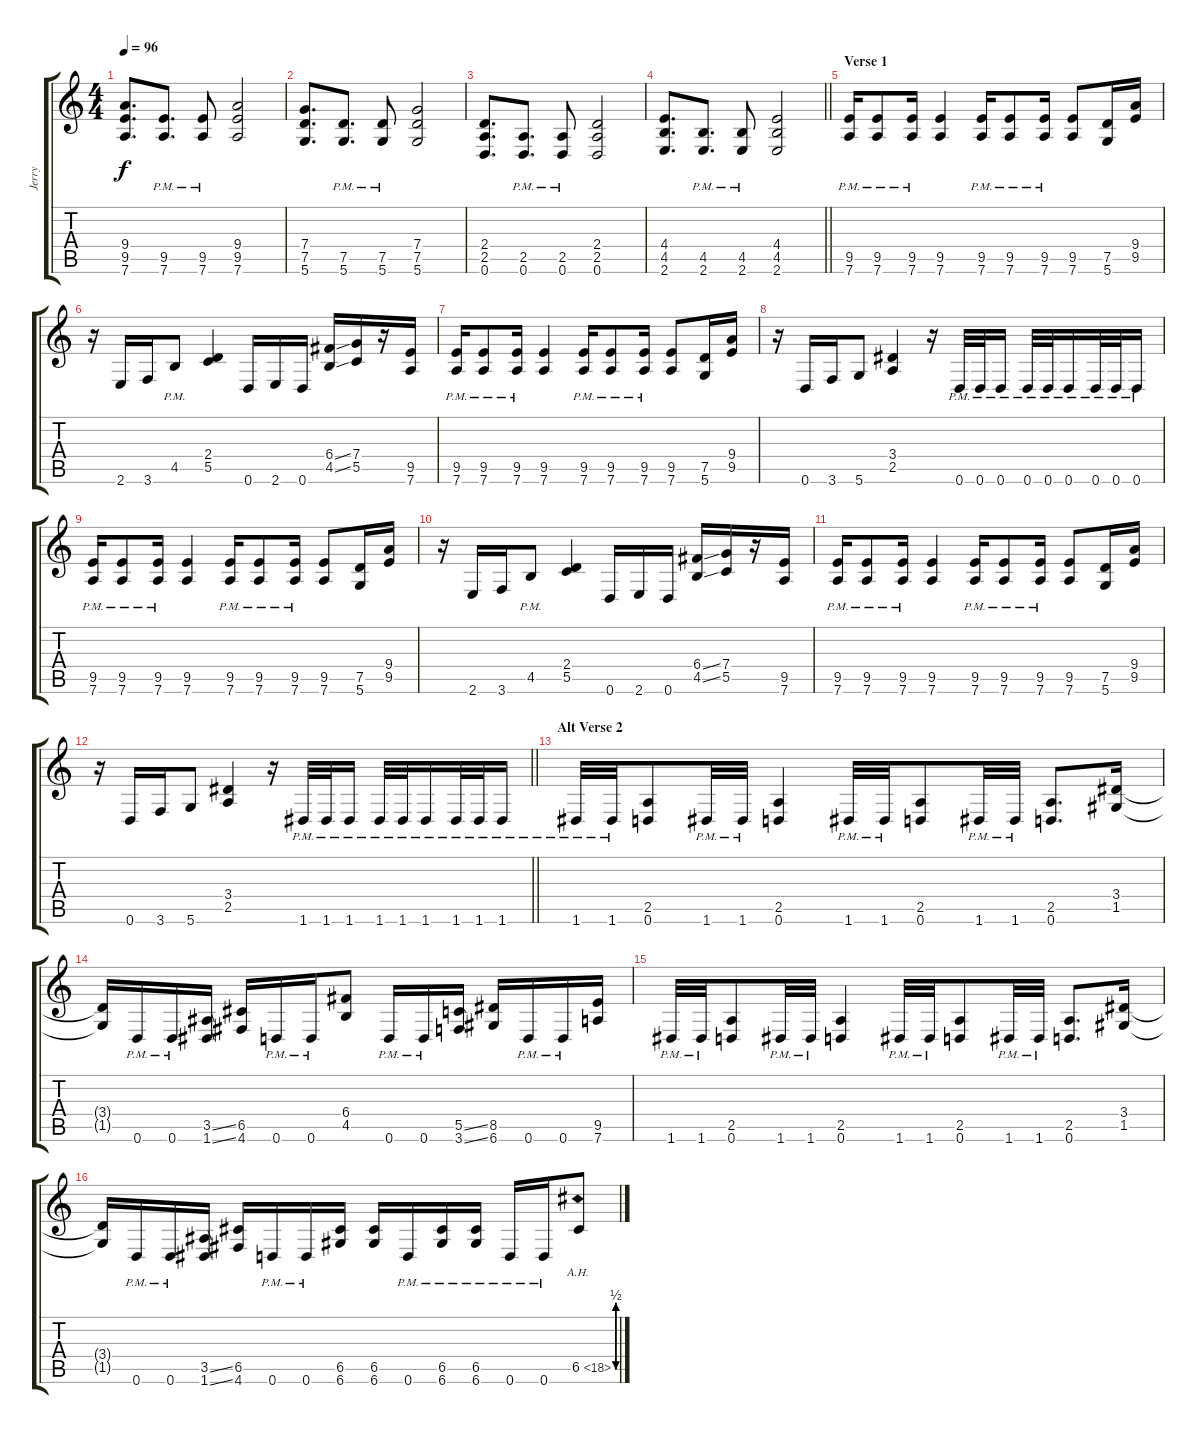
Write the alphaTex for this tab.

\track ("Jerry" "Jerry") {instrument distortionguitar}
\staff {score tabs}
\tuning (D4 A3 F3 C3 G2 D2) {hide}
\ts (4 4)
\tempo 96
\clef g2
\ks c
(9.4 9.5 7.6).8{d dy f} (9.5{pm} 7.6{pm}).8{d} (9.5{pm} 7.6{pm}).8 (9.4 9.5 7.6).2 |
(7.4 7.5 5.6).8{d} (7.5{pm} 5.6{pm}).8{d} (7.5{pm} 5.6{pm}).8 (7.4 7.5 5.6).2 |
(2.4 2.5 0.6).8{d} (2.5{pm} 0.6{pm}).8{d} (2.5{pm} 0.6{pm}).8 (2.4 2.5 0.6).2 |
\barLineRight lightlight
(4.4 4.5 2.6).8{d} (4.5{pm} 2.6{pm}).8{d} (4.5{pm} 2.6{pm}).8 (4.4 4.5 2.6).2 |
\section ("" "Verse 1")
(9.5{pm} 7.6{pm}).16 (9.5{pm} 7.6{pm}).8 (9.5{pm} 7.6{pm}).16 (9.5 7.6).4 (9.5{pm} 7.6{pm}).16 (9.5{pm} 7.6{pm}).8 (9.5{pm} 7.6{pm}).16 (9.5 7.6).8 (7.5 5.6).16 (9.4 9.5).16 |
r.16 2.6.16 3.6.16 4.5{pm}.8 (2.4 5.5).4 0.6.16 2.6.16 0.6.16 (6.4{ss} 4.5{ss}).16 (7.4 5.5).16 r.16 (9.5 7.6).16 |
(9.5{pm} 7.6{pm}).16 (9.5{pm} 7.6{pm}).8 (9.5{pm} 7.6{pm}).16 (9.5 7.6).4 (9.5{pm} 7.6{pm}).16 (9.5{pm} 7.6{pm}).8 (9.5{pm} 7.6{pm}).16 (9.5 7.6).8 (7.5 5.6).16 (9.4 9.5).16 |
r.16 0.6.16 3.6.16 5.6.8 (3.4 2.5).4 r.16 0.6{pm}.32 0.6{pm}.32 0.6{pm}.16 0.6{pm}.32 0.6{pm}.32 0.6{pm}.16 0.6{pm}.32 0.6{pm}.32 0.6{pm}.16 |
(9.5{pm} 7.6{pm}).16 (9.5{pm} 7.6{pm}).8 (9.5{pm} 7.6{pm}).16 (9.5 7.6).4 (9.5{pm} 7.6{pm}).16 (9.5{pm} 7.6{pm}).8 (9.5{pm} 7.6{pm}).16 (9.5 7.6).8 (7.5 5.6).16 (9.4 9.5).16 |
r.16 2.6.16 3.6.16 4.5{pm}.8 (2.4 5.5).4 0.6.16 2.6.16 0.6.16 (6.4{ss} 4.5{ss}).16 (7.4 5.5).16 r.16 (9.5 7.6).16 |
(9.5{pm} 7.6{pm}).16 (9.5{pm} 7.6{pm}).8 (9.5{pm} 7.6{pm}).16 (9.5 7.6).4 (9.5{pm} 7.6{pm}).16 (9.5{pm} 7.6{pm}).8 (9.5{pm} 7.6{pm}).16 (9.5 7.6).8 (7.5 5.6).16 (9.4 9.5).16 |
\barLineRight lightlight
r.16 0.6.16 3.6.16 5.6.8 (3.4 2.5).4 r.16 1.6{pm}.32 1.6{pm}.32 1.6{pm}.16 1.6{pm}.32 1.6{pm}.32 1.6{pm}.16 1.6{pm}.32 1.6{pm}.32 1.6{pm}.16 |
\section ("" "Alt Verse 2 ")
1.6{pm}.32 1.6{pm}.32 (2.5 0.6).8 1.6{pm}.32 1.6{pm}.32 (2.5 0.6).4 1.6{pm}.32 1.6{pm}.32 (2.5 0.6).8 1.6{pm}.32 1.6{pm}.32 (2.5 0.6).8{d} (3.4 1.5).16 |
(3.4{t} 1.5{t}).16 0.6{pm}.16 0.6{pm}.16 (3.5{ss} 1.6{ss}).16 (6.5 4.6).16 0.6{pm}.16 0.6{pm}.16 (6.4 4.5).8 0.6{pm}.16 0.6{pm}.16 (5.5{ss} 3.6{ss}).16 (8.5 6.6).16 0.6{pm}.16 0.6{pm}.16 (9.5 7.6).16 |
1.6{pm}.32 1.6{pm}.32 (2.5 0.6).8 1.6{pm}.32 1.6{pm}.32 (2.5 0.6).4 1.6{pm}.32 1.6{pm}.32 (2.5 0.6).8 1.6{pm}.32 1.6{pm}.32 (2.5 0.6).8{d} (3.4 1.5).16 |
(3.4{t} 1.5{t}).16 0.6{pm}.16 0.6{pm}.16 (3.5{ss} 1.6{ss}).16 (6.5 4.6).16 0.6{pm}.16 0.6{pm}.16 (6.5 6.6).16 (6.5 6.6).16 0.6{pm}.16 (6.5{pm} 6.6{pm}).16 (6.5{pm} 6.6{pm}).16 0.6{pm}.16 0.6{pm}.16 6.5{be (custom 0 0 20 2 43 2 48 0 60 0) ah 12}.8
